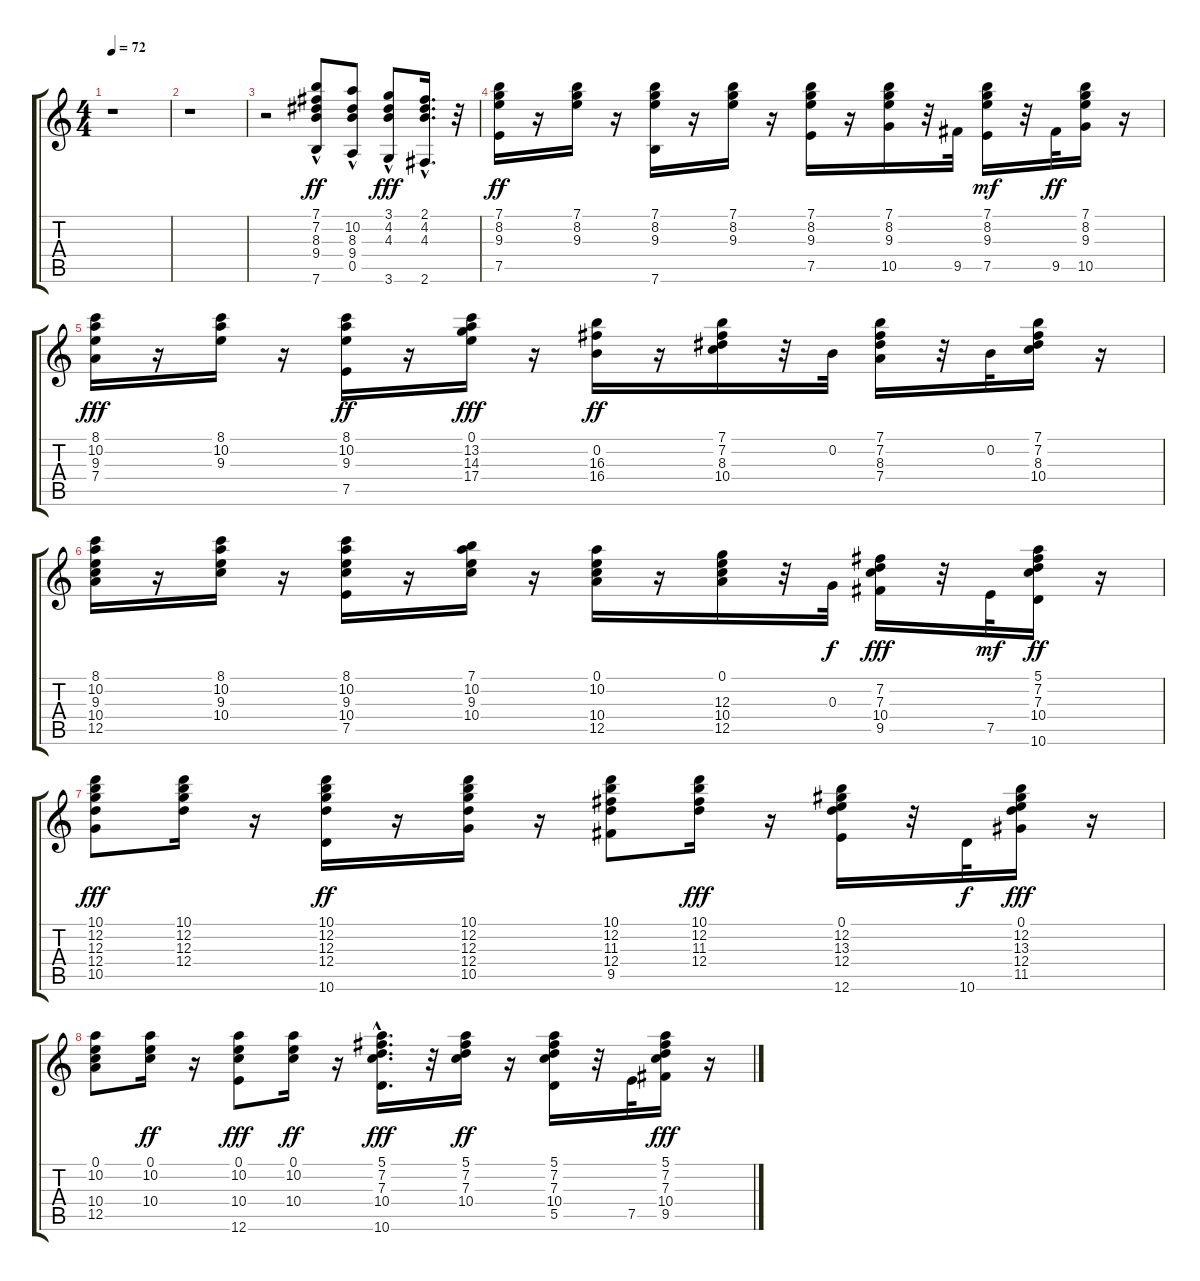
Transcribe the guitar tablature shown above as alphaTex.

\track "" {instrument acousticguitarnylon}
\staff {score tabs}
\tuning (E4 B3 G3 D3 A2 E2) {hide}
\ts (4 4)
\tempo 72
\clef g2
\ks c
r.1{dy ff instrument acousticguitarnylon} |
r.1 |
r.2 (7.1{hac} 7.2{hac} 8.3{hac} 9.4{hac} 7.6).8 (10.2 8.3{hac} 9.4 0.5).8 (3.1{hac} 4.2 4.3 3.6).8{dy fff} (2.1 4.2{hac} 4.3{hac} 2.6{hac}).16{d} r.32 |
(7.1 8.2 9.3 7.5).16{dy ff} r.16 (7.1 8.2 9.3).16 r.16 (7.1 8.2 9.3 7.6).16 r.16 (7.1 8.2 9.3).16 r.16 (7.1 8.2 9.3 7.5).16 r.16 (7.1 8.2 9.3 10.5).16 r.32 9.5.32 (7.1 8.2 9.3 7.5).16{dy mf} r.32 9.5.32{dy ff} (7.1 8.2 9.3 10.5).16 r.16 |
(8.1 10.2 9.3 7.4).16{dy fff} r.16 (8.1 10.2 9.3).16 r.16 (8.1 10.2 9.3 7.5).16{dy ff} r.16 (0.1 13.2 14.3 17.4).16{dy fff} r.16 (0.2 16.3 16.4).16{dy ff} r.16 (7.1 7.2 8.3 10.4).16 r.32 0.2.32 (7.1 7.2 8.3 7.4).16 r.32 0.2.32 (7.1 7.2 8.3 10.4).16 r.16 |
(8.1 10.2 9.3 10.4 12.5).16 r.16 (8.1 10.2 9.3 10.4).16 r.16 (8.1 10.2 9.3 10.4 7.5).16 r.16 (7.1 10.2 9.3 10.4).16 r.16 (0.1 10.2 10.4 12.5).16 r.16 (0.1 12.3 10.4 12.5).16 r.32 0.3.32{dy f} (7.2 7.3 10.4 9.5).16{dy fff} r.32 7.5.32{dy mf} (5.1 7.2 7.3 10.4 10.6).16{dy ff} r.16 |
(10.1 12.2 12.3 12.4 10.5).8{dy fff} (10.1 12.2 12.3 12.4).16 r.16 (10.1 12.2 12.3 12.4 10.6).16{dy ff} r.16 (10.1 12.2 12.3 12.4 10.5).16 r.16 (10.1 12.2 11.3 12.4 9.5).8 (10.1 12.2 11.3 12.4).16{dy fff} r.16 (0.1 12.2 13.3 12.4 12.6).16 r.32 10.6.32{dy f} (0.1 12.2 13.3 12.4 11.5).16{dy fff} r.16 |
(0.1 10.2 10.4 12.5).8 (0.1 10.2 10.4).16{dy ff} r.16 (0.1 10.2 10.4 12.6).8{dy fff} (0.1 10.2 10.4).16{dy ff} r.16 (5.1 7.2 7.3 10.4 10.6{hac}).16{d dy fff} r.32 (5.1 7.2 7.3 10.4).16{dy ff} r.16 (5.1 7.2 7.3 10.4 5.5).16 r.32 7.5.32 (5.1 7.2 7.3 10.4 9.5).16{dy fff} r.16
